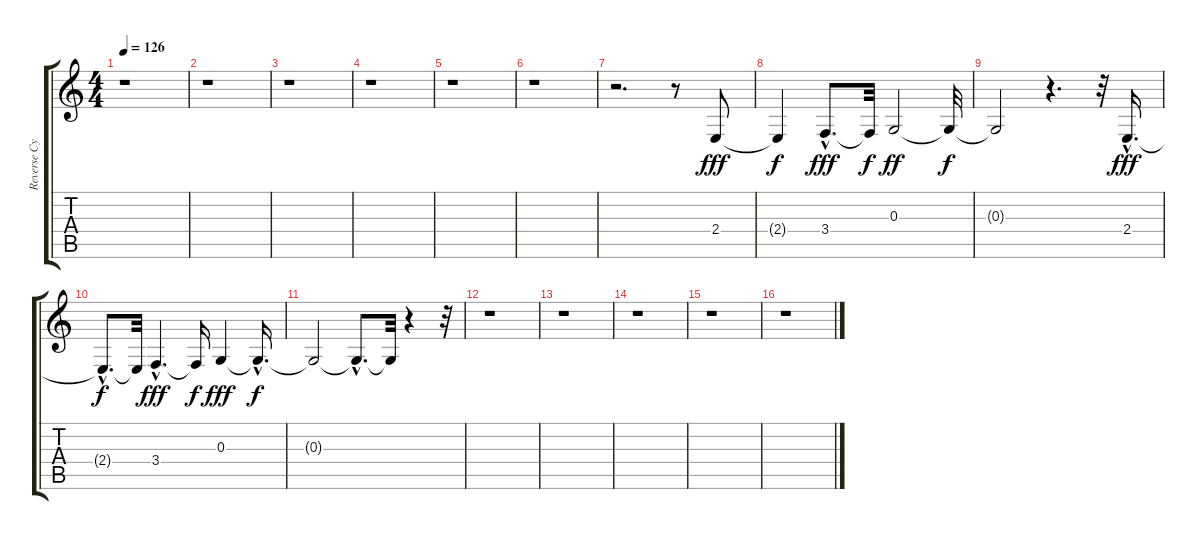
\track ("Reverse Cymbal" "Reverse Cy") {instrument reversecymbal}
\staff {score tabs}
\tuning (E4 B3 G3 D3 A2 E2) {hide}
\ts (4 4)
\tempo 126
\clef g2
\ks c
r.1{dy f} |
r.1 |
r.1 |
r.1 |
r.1 |
r.1 |
r.2{d} r.8 2.4.8{dy fff} |
2.4{t}.4{dy f} 3.4{hac}.8{d dy fff} 3.4{t}.32{dy f} 0.3.2{dy ff} 0.3{t}.32{dy f} |
0.3{t}.2 r.4{d} r.32 2.4{hac}.16{d dy fff} |
2.4{hac t}.8{d dy f} 2.4{t}.32 3.4{hac}.4{d dy fff} 3.4{t}.16{dy f} 0.3.4{dy fff} 0.3{hac t}.16{d dy f} |
0.3{t}.2 0.3{hac t}.8{d} 0.3{t}.32 r.4 r.32 |
r.1 |
r.1 |
r.1 |
r.1 |
r.1
